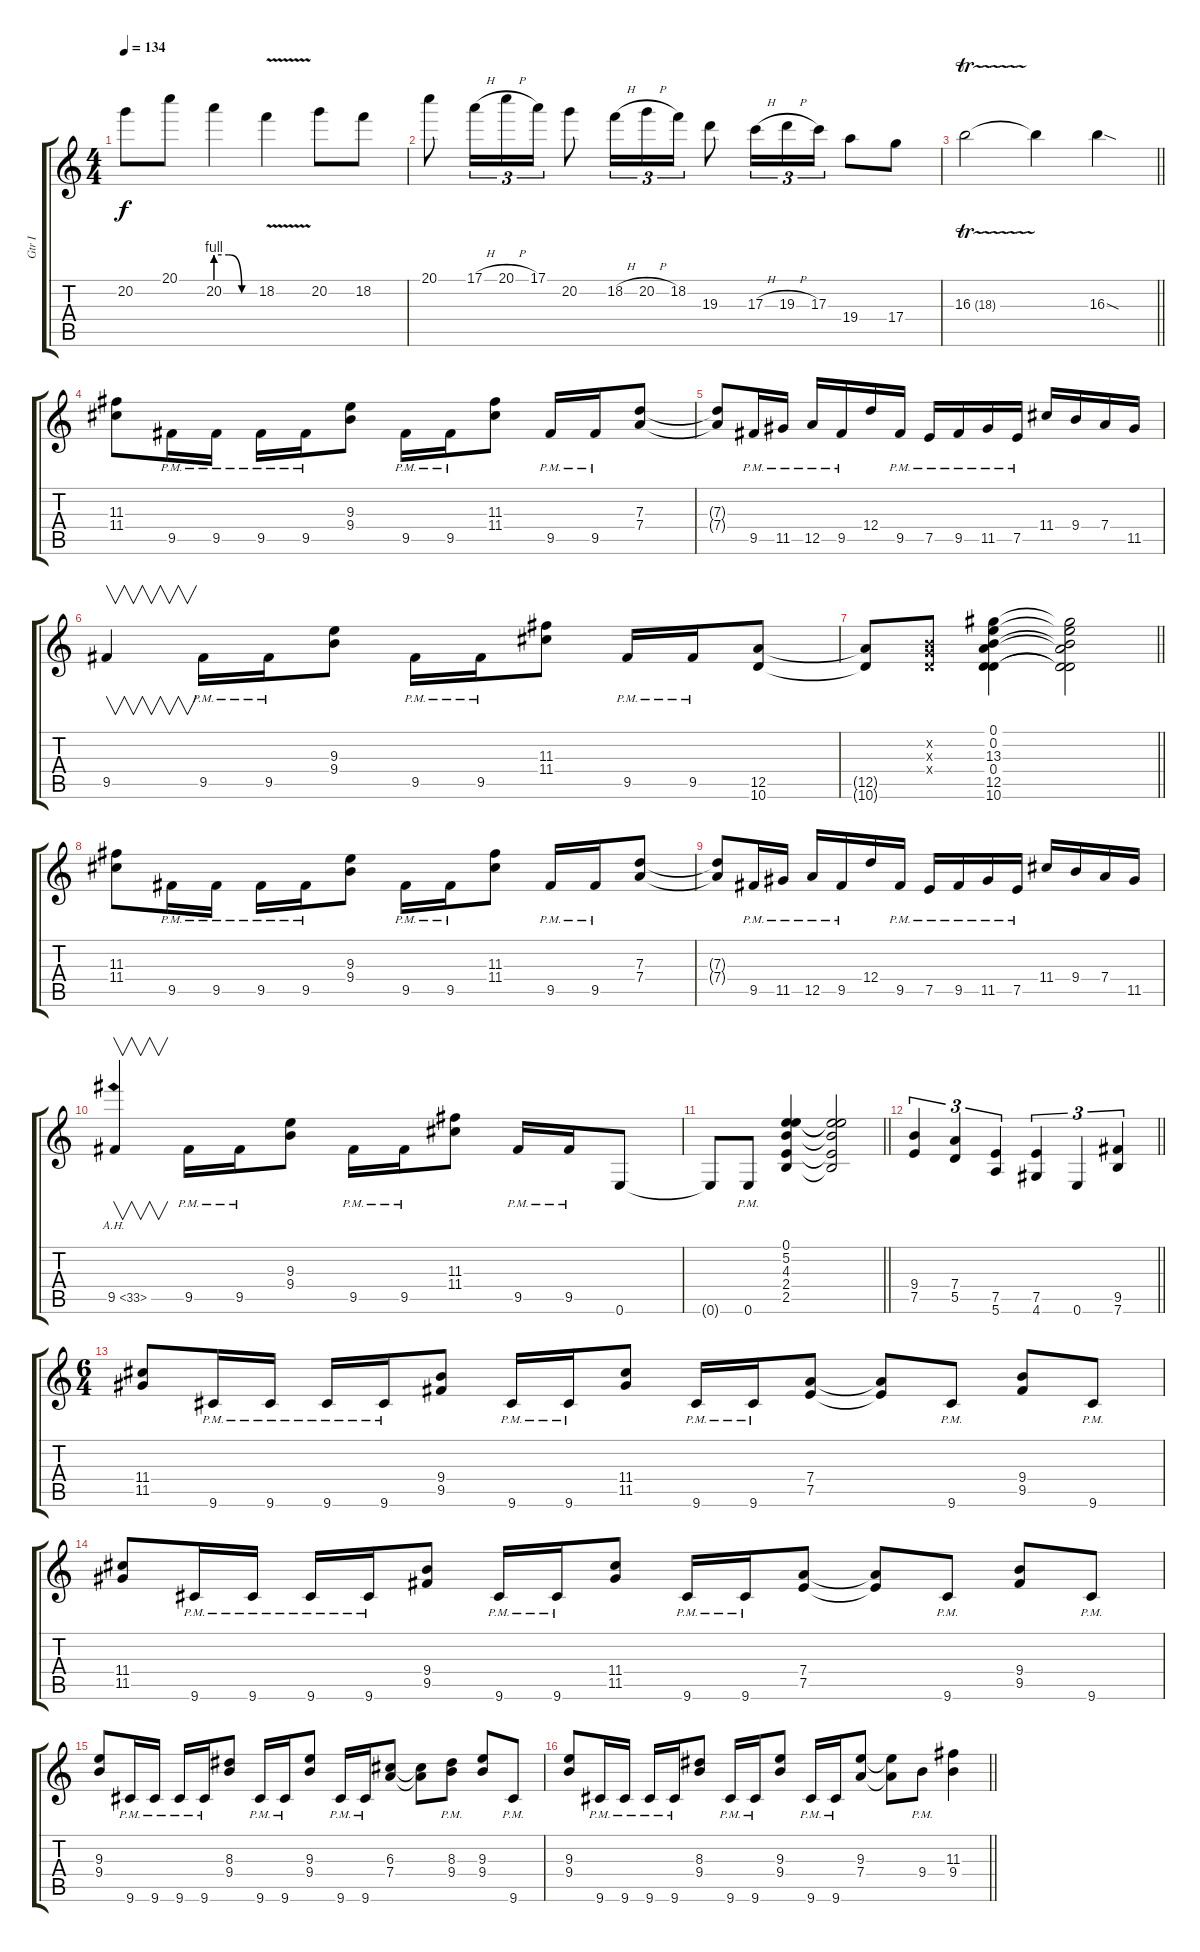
\track ("Gtr I" "Gtr I") {instrument overdrivenguitar}
\staff {score tabs}
\tuning (E4 B3 G3 D3 A2 E2) {hide}
\ts (4 4)
\tempo 134
\clef g2
\ks c
20.2{t}.8{dy f} 20.1.8 20.2{be (custom 0 4 20 4 40 0 60 0)}.4 18.2{v}.4 20.2.8 18.2.8 |
20.1.8 17.1{h}.16{tu (3 2)} 20.1{h}.16{tu (3 2)} 17.1.16{tu (3 2)} 20.2.8 18.2{h}.16{tu (3 2)} 20.2{h}.16{tu (3 2)} 18.2.16{tu (3 2)} 19.3.8 17.3{h}.16{tu (3 2)} 19.3{h}.16{tu (3 2)} 17.3.16{tu (3 2)} 19.4.8 17.4.8 |
\barLineRight lightlight
16.3{tr (18 32)}.2 16.3{t}.4 16.3{sod}.4 |
(11.3 11.4).8 9.5{pm}.16 9.5{pm}.16 9.5{pm}.16 9.5{pm}.16 (9.3 9.4).8 9.5{pm}.16 9.5{pm}.16 (11.3 11.4).8 9.5{pm}.16 9.5{pm}.16 (7.3 7.4).8 |
(7.3{t} 7.4{t}).8 9.5{pm}.16 11.5{pm}.16 12.5{pm}.16 9.5{pm}.16 12.4.16 9.5{pm}.16 7.5{pm}.16 9.5{pm}.16 11.5{pm}.16 7.5{pm}.16 11.4.16 9.4.16 7.4.16 11.5.16 |
9.5.4{v} 9.5{pm}.16 9.5{pm}.16 (9.3 9.4).8 9.5{pm}.16 9.5{pm}.16 (11.3 11.4).8 9.5{pm}.16 9.5{pm}.16 (12.5 10.6).8 |
\barLineRight lightlight
(12.5{t} 10.6{t}).8 (0.2{x} 0.3{x} 0.4{x}).8 (0.1 0.2 13.3 0.4 12.5 10.6).4 (0.1{t} 0.2{t} 13.3{t} 0.4{t} 12.5{t} 10.6{t}).2 |
(11.3 11.4).8 9.5{pm}.16 9.5{pm}.16 9.5{pm}.16 9.5{pm}.16 (9.3 9.4).8 9.5{pm}.16 9.5{pm}.16 (11.3 11.4).8 9.5{pm}.16 9.5{pm}.16 (7.3 7.4).8 |
(7.3{t} 7.4{t}).8 9.5{pm}.16 11.5{pm}.16 12.5{pm}.16 9.5{pm}.16 12.4.16 9.5{pm}.16 7.5{pm}.16 9.5{pm}.16 11.5{pm}.16 7.5{pm}.16 11.4.16 9.4.16 7.4.16 11.5.16 |
9.5{ah 24}.4{v} 9.5{pm}.16 9.5{pm}.16 (9.3 9.4).8 9.5{pm}.16 9.5{pm}.16 (11.3 11.4).8 9.5{pm}.16 9.5{pm}.16 0.6.8 |
\barLineRight lightlight
0.6{t}.8 0.6{pm}.8 (0.1 5.2 4.3 2.4 2.5).4 (0.1{t} 5.2{t} 4.3{t} 2.4{t} 2.5{t}).2 |
\barLineRight lightlight
(9.4 7.5).4{tu (3 2)} (7.4 5.5).4{tu (3 2)} (7.5 5.6).4{tu (3 2)} (7.5 4.6).4{tu (3 2)} 0.6.4{tu (3 2)} (9.5 7.6).4{tu (3 2)} |
\ts (6 4)
(11.4 11.5).8 9.6{pm}.16 9.6{pm}.16 9.6{pm}.16 9.6{pm}.16 (9.4 9.5).8 9.6{pm}.16 9.6{pm}.16 (11.4 11.5).8 9.6{pm}.16 9.6{pm}.16 (7.4 7.5).8 (7.4{t} 7.5{t}).8 9.6{pm}.8 (9.4 9.5).8 9.6{pm}.8 |
(11.4 11.5).8 9.6{pm}.16 9.6{pm}.16 9.6{pm}.16 9.6{pm}.16 (9.4 9.5).8 9.6{pm}.16 9.6{pm}.16 (11.4 11.5).8 9.6{pm}.16 9.6{pm}.16 (7.4 7.5).8 (7.4{t} 7.5{t}).8 9.6{pm}.8 (9.4 9.5).8 9.6{pm}.8 |
(9.3 9.4).8 9.6{pm}.16 9.6{pm}.16 9.6{pm}.16 9.6{pm}.16 (8.3 9.4).8 9.6{pm}.16 9.6{pm}.16 (9.3 9.4).8 9.6{pm}.16 9.6{pm}.16 (6.3 7.4).8 (6.3{t} 7.4{t}).8 (8.3{pm} 9.4{pm}).8 (9.3 9.4).8 9.6{pm}.8 |
\barLineRight lightlight
(9.3 9.4).8 9.6{pm}.16 9.6{pm}.16 9.6{pm}.16 9.6{pm}.16 (8.3 9.4).8 9.6{pm}.16 9.6{pm}.16 (9.3 9.4).8 9.6{pm}.16 9.6{pm}.16 (9.3 7.4).8 (9.3{t} 7.4{t}).8 9.4{pm}.8 (11.3 9.4).4
